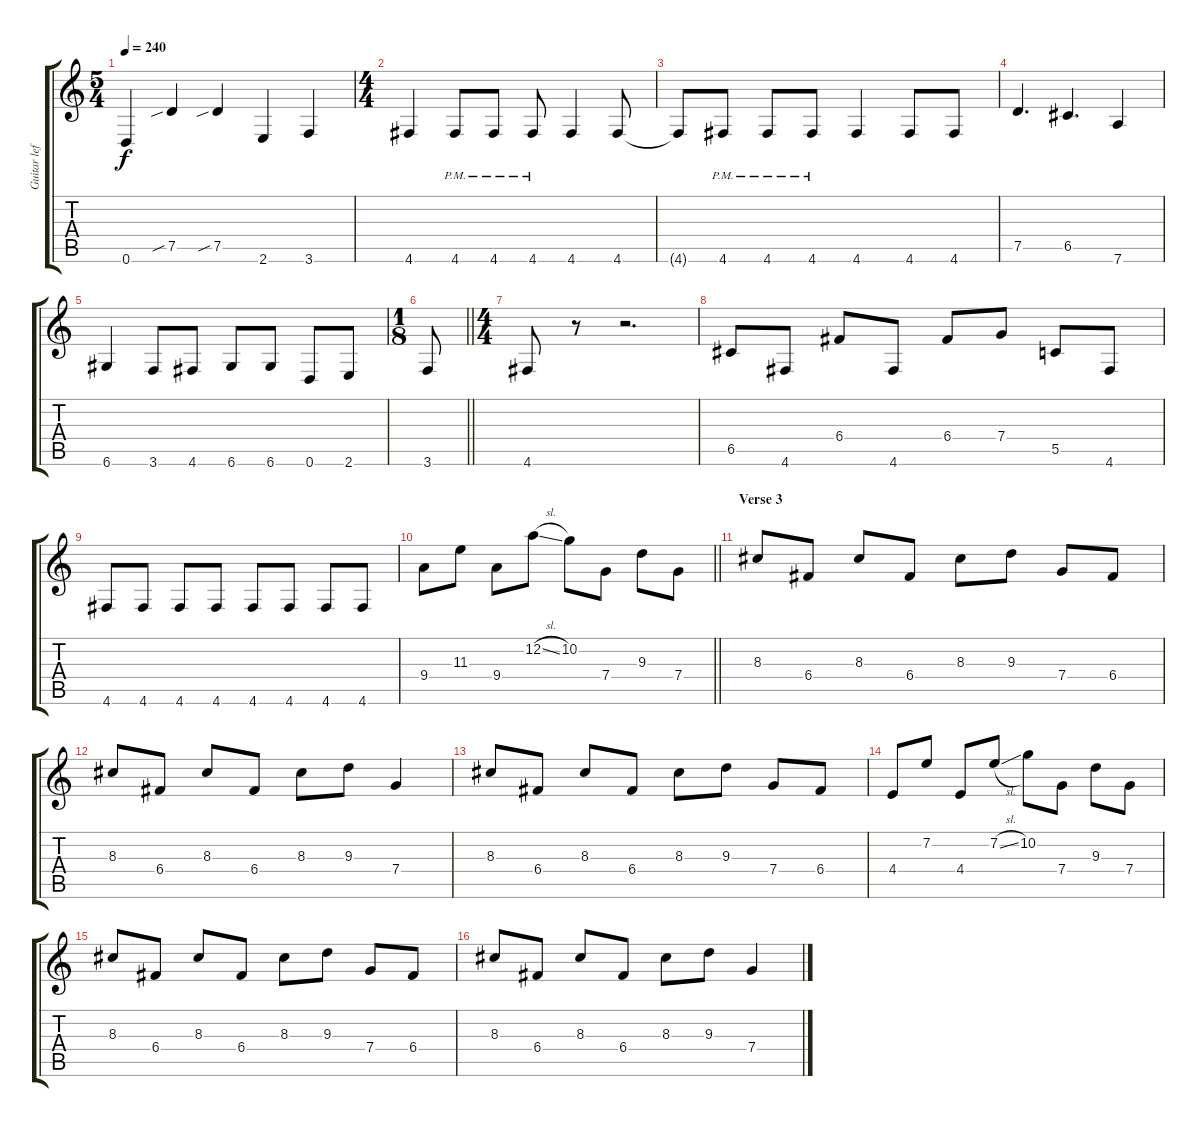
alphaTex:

\track ("Guitar left" "Guitar lef") {instrument distortionguitar}
\staff {score tabs}
\tuning (D4 A3 F3 C3 G2 D2) {hide}
\ts (5 4)
\tempo 240
\clef g2
\ks c
0.6.4{dy f} 7.5{sib}.4 7.5{sib}.4 2.6.4 3.6.4 |
\ts (4 4)
4.6.4 4.6{pm}.8 4.6{pm}.8 4.6{pm}.8 4.6.4 4.6.8 |
4.6{t}.8 4.6{pm}.8 4.6{pm}.8 4.6{pm}.8 4.6.4 4.6.8 4.6.8 |
7.5.4{d} 6.5.4{d} 7.6.4 |
6.6.4 3.6.8 4.6.8 6.6.8 6.6.8 0.6.8 2.6.8 |
\ts (1 8)
\barLineRight lightlight
3.6.8 |
\ts (4 4)
\section ("" "")
4.6.8 r.8 r.2{d} |
6.5.8 4.6.8 6.4.8 4.6.8 6.4.8 7.4.8 5.5.8 4.6.8 |
4.6.8 4.6.8 4.6.8 4.6.8 4.6.8 4.6.8 4.6.8 4.6.8 |
\barLineRight lightlight
9.4.8 11.3.8 9.4.8 12.2{sl}.8 10.2.8 7.4.8 9.3.8 7.4.8 |
\section ("" "Verse 3")
8.3.8 6.4.8 8.3.8 6.4.8 8.3.8 9.3.8 7.4.8 6.4.8 |
8.3.8 6.4.8 8.3.8 6.4.8 8.3.8 9.3.8 7.4.4 |
8.3.8 6.4.8 8.3.8 6.4.8 8.3.8 9.3.8 7.4.8 6.4.8 |
4.4.8 7.2.8 4.4.8 7.2{sl}.8 10.2.8 7.4.8 9.3.8 7.4.8 |
8.3.8 6.4.8 8.3.8 6.4.8 8.3.8 9.3.8 7.4.8 6.4.8 |
8.3.8 6.4.8 8.3.8 6.4.8 8.3.8 9.3.8 7.4.4
